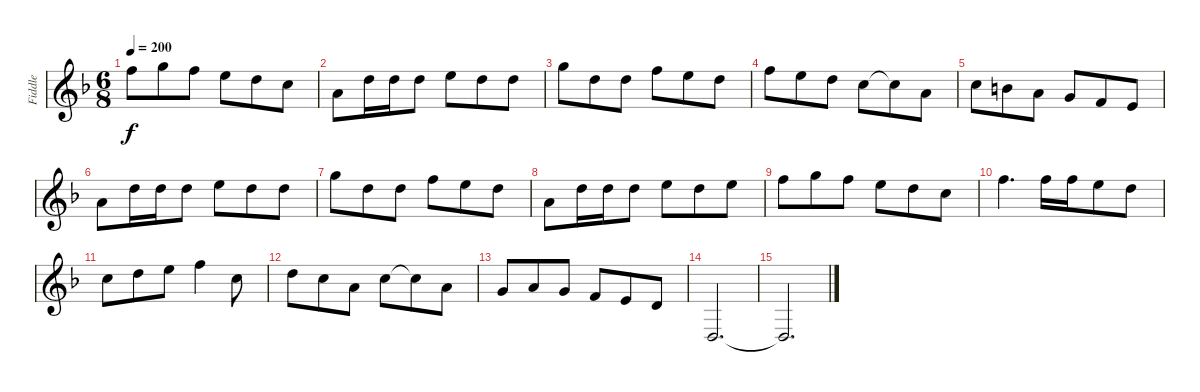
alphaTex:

\track ("Fiddle" "Fiddle") {instrument fiddle}
\staff {score}
\tuning (E4 B3 G3 D3 A2 D2) {hide}
\ts (6 8)
\tempo 200
\clef g2
\ks dminor
13.1.8{dy f} 15.1.8 13.1.8 12.1.8 10.1.8 8.1.8 |
10.2.8 10.1.16 10.1.16 10.1.8 12.1.8 10.1.8 10.1.8 |
15.1.8 15.2.8 15.2.8 13.1.8 12.1.8 10.1.8 |
13.1.8 12.1.8 10.1.8 8.1.8 8.1{t}.8 5.1.8 |
8.1.8 7.1.8 5.1.8 3.1.8 1.1.8 0.1.8 |
5.1.8 10.1.16 10.1.16 10.1.8 12.1.8 10.1.8 10.1.8 |
15.1.8 15.2.8 15.2.8 13.1.8 12.1.8 10.1.8 |
10.2.8 10.1.16 10.1.16 10.1.8 12.1.8 10.1.8 12.1.8 |
13.1.8 15.1.8 13.1.8 12.1.8 10.1.8 8.1.8 |
13.1.4{d} 13.1.16 13.1.16 12.1.8 10.1.8 |
8.1.8 10.1.8 12.1.8 13.1.4 13.2.8 |
10.1.8 8.1.8 10.2.8 8.1.8 8.1{t}.8 5.1.8 |
3.1.8 5.1.8 3.1.8 1.1.8 0.1.8 3.2.8 |
0.4.2{d} |
0.4{t}.2{d}
